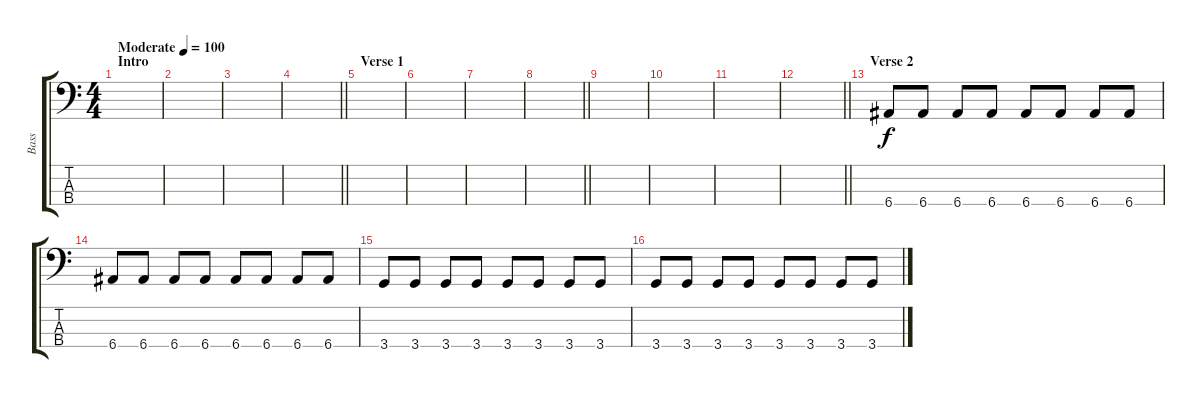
\track ("Bass" "Bass") {instrument electricbasspick}
\staff {score tabs}
\tuning (G2 D2 A1 E1) {hide}
\ts (4 4)
\section ("" "Intro")
\tempo (100 "Moderate")
\clef f4
\ks c
|
|
|
\barLineRight lightlight
|
\section ("" "Verse 1")
|
|
|
\barLineRight lightlight
|
|
|
|
\barLineRight lightlight
|
\section ("" "Verse 2")
6.4.8 6.4.8 6.4.8 6.4.8 6.4.8 6.4.8 6.4.8 6.4.8 |
6.4.8 6.4.8 6.4.8 6.4.8 6.4.8 6.4.8 6.4.8 6.4.8 |
3.4.8 3.4.8 3.4.8 3.4.8 3.4.8 3.4.8 3.4.8 3.4.8 |
3.4.8 3.4.8 3.4.8 3.4.8 3.4.8 3.4.8 3.4.8 3.4.8
